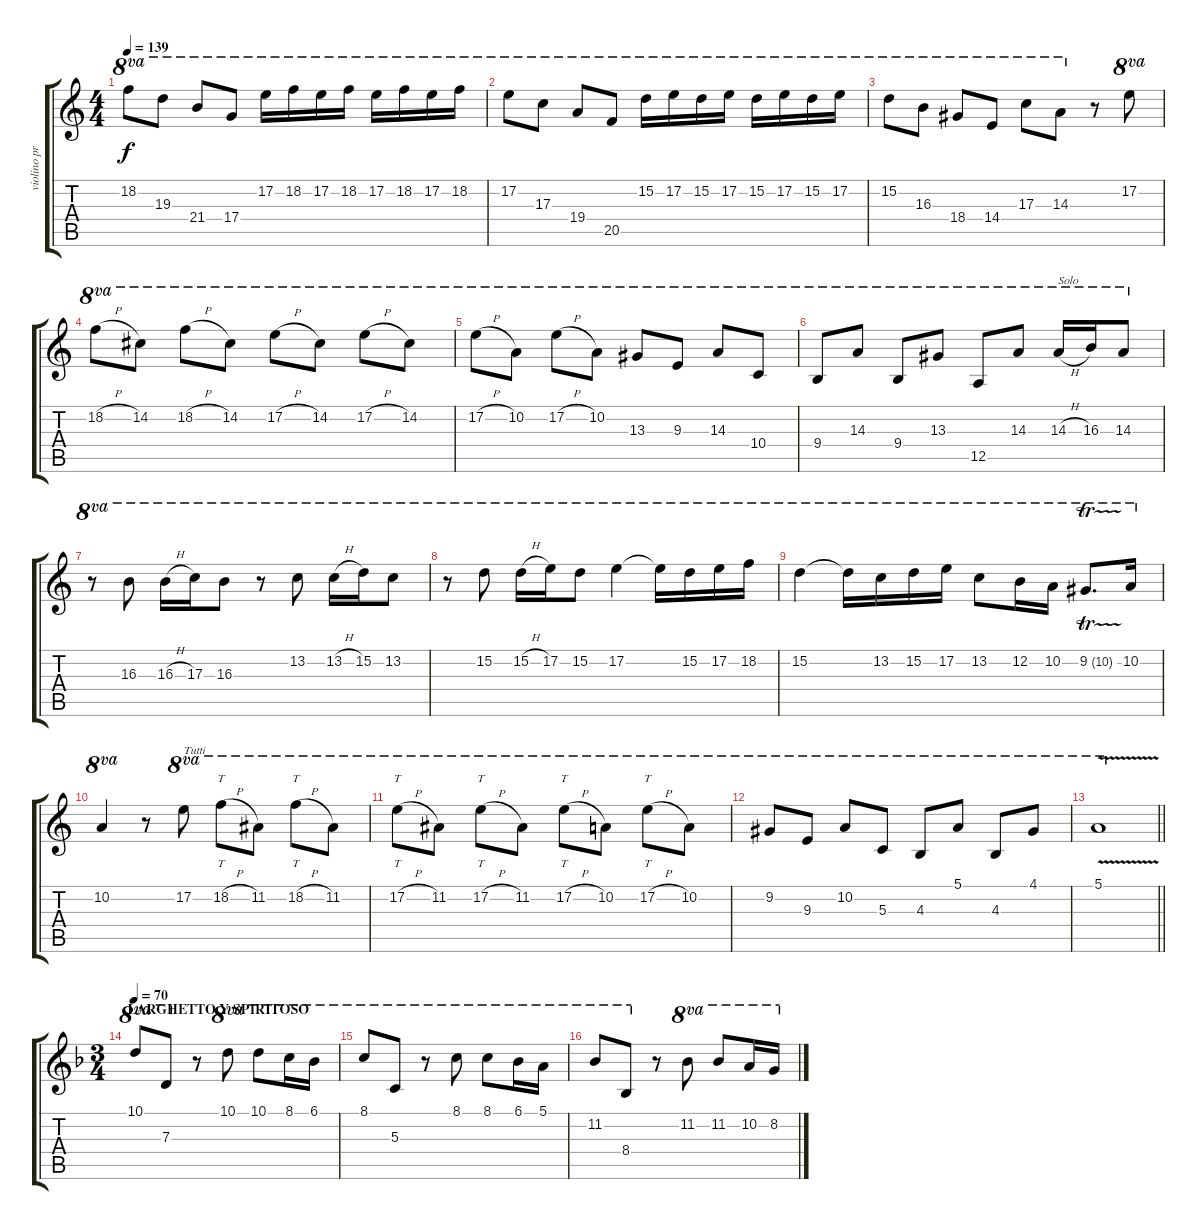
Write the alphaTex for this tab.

\track ("violino principale" "violino pr") {instrument overdrivenguitar}
\staff {score tabs}
\tuning (E4 B3 G3 D3 A2 E2) {hide}
\ts (4 4)
\tempo 139
\clef g2
\ks aminor
18.2.8{ot 8va dy f} 19.3.8{ot 8va} 21.4.8{ot 8va} 17.4.8{ot 8va} 17.2.16{ot 8va} 18.2.16{ot 8va} 17.2.16{ot 8va} 18.2.16{ot 8va} 17.2.16{ot 8va} 18.2.16{ot 8va} 17.2.16{ot 8va} 18.2.16{ot 8va} |
17.2.8{ot 8va} 17.3.8{ot 8va} 19.4.8{ot 8va} 20.5.8{ot 8va} 15.2.16{ot 8va} 17.2.16{ot 8va} 15.2.16{ot 8va} 17.2.16{ot 8va} 15.2.16{ot 8va} 17.2.16{ot 8va} 15.2.16{ot 8va} 17.2.16{ot 8va} |
15.2.8{ot 8va} 16.3.8{ot 8va} 18.4.8{ot 8va} 14.4.8{ot 8va} 17.3.8{ot 8va} 14.3.8{ot 8va} r.8 17.2.8{ot 8va} |
18.2{h}.8{ot 8va} 14.2.8{ot 8va} 18.2{h}.8{ot 8va} 14.2.8{ot 8va} 17.2{h}.8{ot 8va} 14.2.8{ot 8va} 17.2{h}.8{ot 8va} 14.2.8{ot 8va} |
17.2{h}.8{ot 8va} 10.2.8{ot 8va} 17.2{h}.8{ot 8va} 10.2.8{ot 8va} 13.3.8{ot 8va} 9.3.8{ot 8va} 14.3.8{ot 8va} 10.4.8{ot 8va} |
9.4.8{ot 8va} 14.3.8{ot 8va} 9.4.8{ot 8va} 13.3.8{ot 8va} 12.5.8{ot 8va} 14.3.8{ot 8va} 14.3{h}.16{ot 8va txt "Solo"} 16.3.16{ot 8va} 14.3.8{ot 8va} |
r.8{ot 8va} 16.3.8{ot 8va} 16.3{h}.16{ot 8va} 17.3.16{ot 8va} 16.3.8{ot 8va} r.8{ot 8va} 13.2.8{ot 8va} 13.2{h}.16{ot 8va} 15.2.16{ot 8va} 13.2.8{ot 8va} |
r.8{ot 8va} 15.2.8{ot 8va} 15.2{h}.16{ot 8va} 17.2.16{ot 8va} 15.2.8{ot 8va} 17.2.4{ot 8va} 17.2{t}.16{ot 8va} 15.2.16{ot 8va} 17.2.16{ot 8va} 18.2.16{ot 8va} |
15.2.4{ot 8va} 15.2{t}.16{ot 8va} 13.2.16{ot 8va} 15.2.16{ot 8va} 17.2.16{ot 8va} 13.2.8{ot 8va} 12.2.16{ot 8va} 10.2.16{ot 8va} 9.2{tr (10 64)}.8{d ot 8va} 10.2.16{ot 8va} |
10.2.4{ot 8va} r.8 17.2.8{ot 8va txt "Tutti"} 18.2{h}.8{tt ot 8va} 11.2.8{ot 8va} 18.2{h}.8{tt ot 8va} 11.2.8{ot 8va} |
17.2{h}.8{tt ot 8va} 11.2.8{ot 8va} 17.2{h}.8{tt ot 8va} 11.2.8{ot 8va} 17.2{h}.8{tt ot 8va} 10.2.8{ot 8va} 17.2{h}.8{tt ot 8va} 10.2.8{ot 8va} |
9.2.8{ot 8va} 9.3.8{ot 8va} 10.2.8{ot 8va} 5.3.8{ot 8va} 4.3.8{ot 8va} 5.1.8{ot 8va} 4.3.8{ot 8va} 4.1.8{ot 8va} |
\barLineRight lightlight
5.1{v}.1{ot 8va} |
\ts (3 4)
\section ("" "LARGHETTO Y SPIRITOSO")
\tempo 70
\ks dminor
10.1.8{ot 8va} 7.3.8{ot 8va} r.8 10.1.8{ot 8va} 10.1.8{ot 8va} 8.1.16{ot 8va} 6.1.16{ot 8va} |
8.1.8{ot 8va} 5.3.8{ot 8va} r.8{ot 8va} 8.1.8{ot 8va} 8.1.8{ot 8va} 6.1.16{ot 8va} 5.1.16{ot 8va} |
11.2.8{ot 8va} 8.4.8{ot 8va} r.8 11.2.8{ot 8va} 11.2.8{ot 8va} 10.2.16{ot 8va} 8.2.16{ot 8va}
